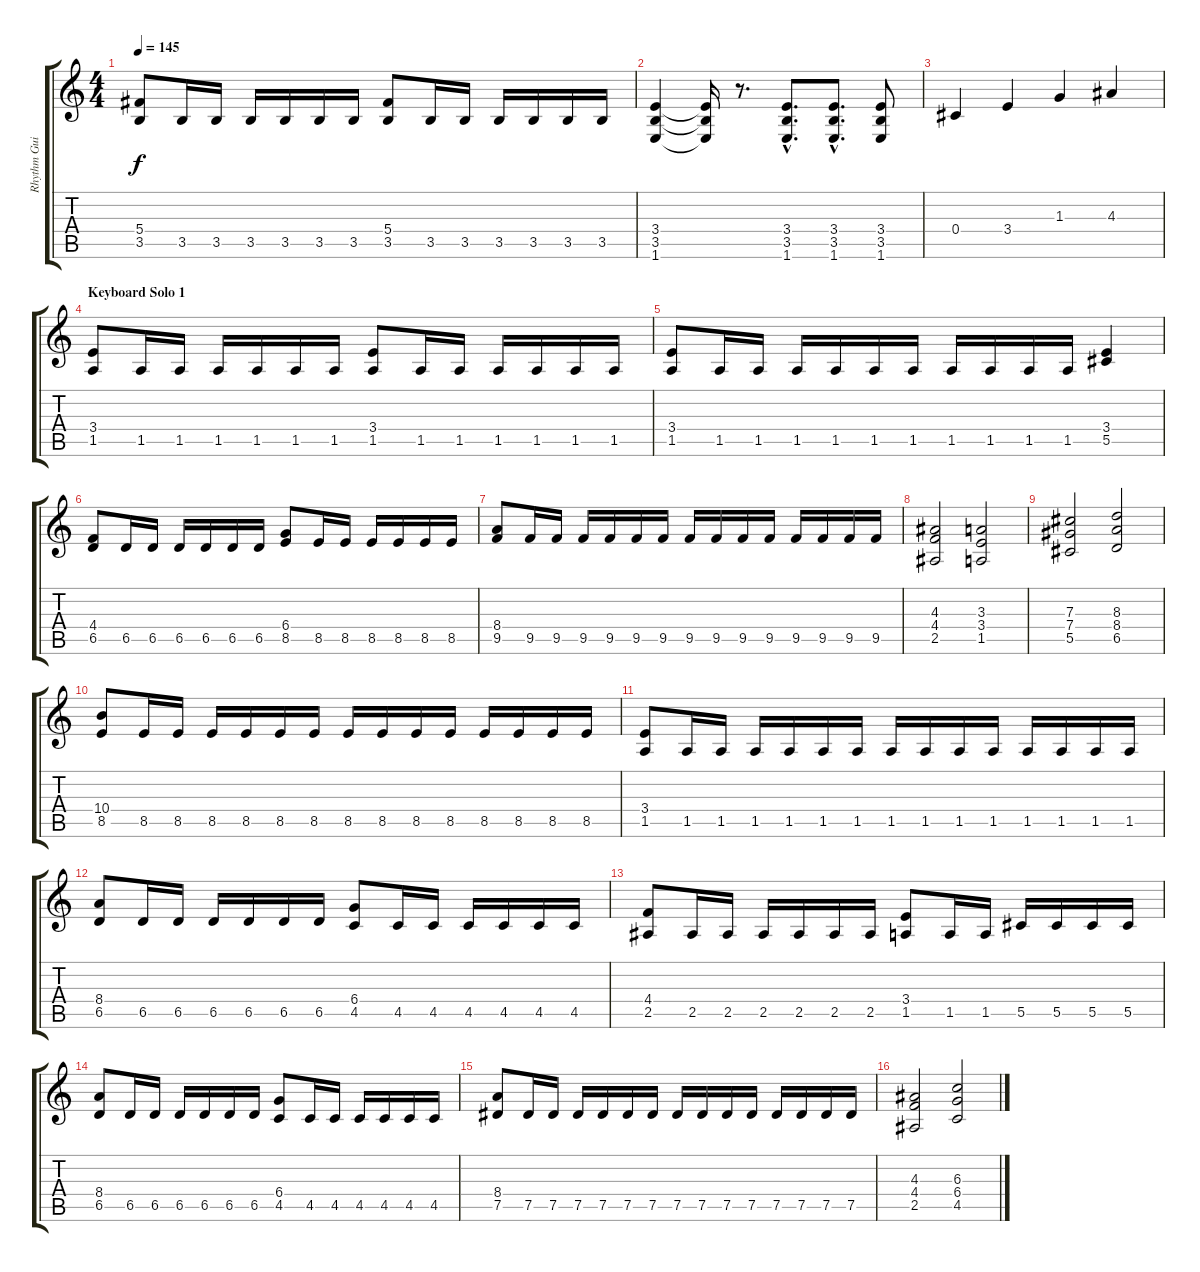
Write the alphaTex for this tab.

\track ("Rhythm Guitar 2" "Rhythm Gui") {instrument distortionguitar}
\staff {score tabs}
\tuning (Eb4 Bb3 Gb3 Db3 Ab2 Eb2) {hide}
\ts (4 4)
\tempo 145
\clef g2
\ks c
(5.4 3.5).8{dy f} 3.5.16 3.5.16 3.5.16 3.5.16 3.5.16 3.5.16 (5.4 3.5).8 3.5.16 3.5.16 3.5.16 3.5.16 3.5.16 3.5.16 |
(3.4 3.5 1.6).4 (3.4{t} 3.5{t} 1.6{t}).16 r.8{d} (3.4{hac} 3.5{hac} 1.6{hac}).8{d} (3.4{hac} 3.5{hac} 1.6{hac}).8{d} (3.4 3.5 1.6).8 |
0.4.4 3.4.4 1.3.4 4.3.4 |
\section ("" "Keyboard Solo 1")
(3.4 1.5).8 1.5.16 1.5.16 1.5.16 1.5.16 1.5.16 1.5.16 (3.4 1.5).8 1.5.16 1.5.16 1.5.16 1.5.16 1.5.16 1.5.16 |
(3.4 1.5).8 1.5.16 1.5.16 1.5.16 1.5.16 1.5.16 1.5.16 1.5.16 1.5.16 1.5.16 1.5.16 (3.4 5.5).4 |
(4.4 6.5).8 6.5.16 6.5.16 6.5.16 6.5.16 6.5.16 6.5.16 (6.4 8.5).8 8.5.16 8.5.16 8.5.16 8.5.16 8.5.16 8.5.16 |
(8.4 9.5).8 9.5.16 9.5.16 9.5.16 9.5.16 9.5.16 9.5.16 9.5.16 9.5.16 9.5.16 9.5.16 9.5.16 9.5.16 9.5.16 9.5.16 |
(4.3 4.4 2.5).2 (3.3 3.4 1.5).2 |
(7.3 7.4 5.5).2 (8.3 8.4 6.5).2 |
(10.4 8.5).8 8.5.16 8.5.16 8.5.16 8.5.16 8.5.16 8.5.16 8.5.16 8.5.16 8.5.16 8.5.16 8.5.16 8.5.16 8.5.16 8.5.16 |
(3.4 1.5).8 1.5.16 1.5.16 1.5.16 1.5.16 1.5.16 1.5.16 1.5.16 1.5.16 1.5.16 1.5.16 1.5.16 1.5.16 1.5.16 1.5.16 |
(8.4 6.5).8 6.5.16 6.5.16 6.5.16 6.5.16 6.5.16 6.5.16 (6.4 4.5).8 4.5.16 4.5.16 4.5.16 4.5.16 4.5.16 4.5.16 |
(4.4 2.5).8 2.5.16 2.5.16 2.5.16 2.5.16 2.5.16 2.5.16 (3.4 1.5).8 1.5.16 1.5.16 5.5.16 5.5.16 5.5.16 5.5.16 |
(8.4 6.5).8 6.5.16 6.5.16 6.5.16 6.5.16 6.5.16 6.5.16 (6.4 4.5).8 4.5.16 4.5.16 4.5.16 4.5.16 4.5.16 4.5.16 |
(8.4 7.5).8 7.5.16 7.5.16 7.5.16 7.5.16 7.5.16 7.5.16 7.5.16 7.5.16 7.5.16 7.5.16 7.5.16 7.5.16 7.5.16 7.5.16 |
(4.3 4.4 2.5).2 (6.3 6.4 4.5).2
